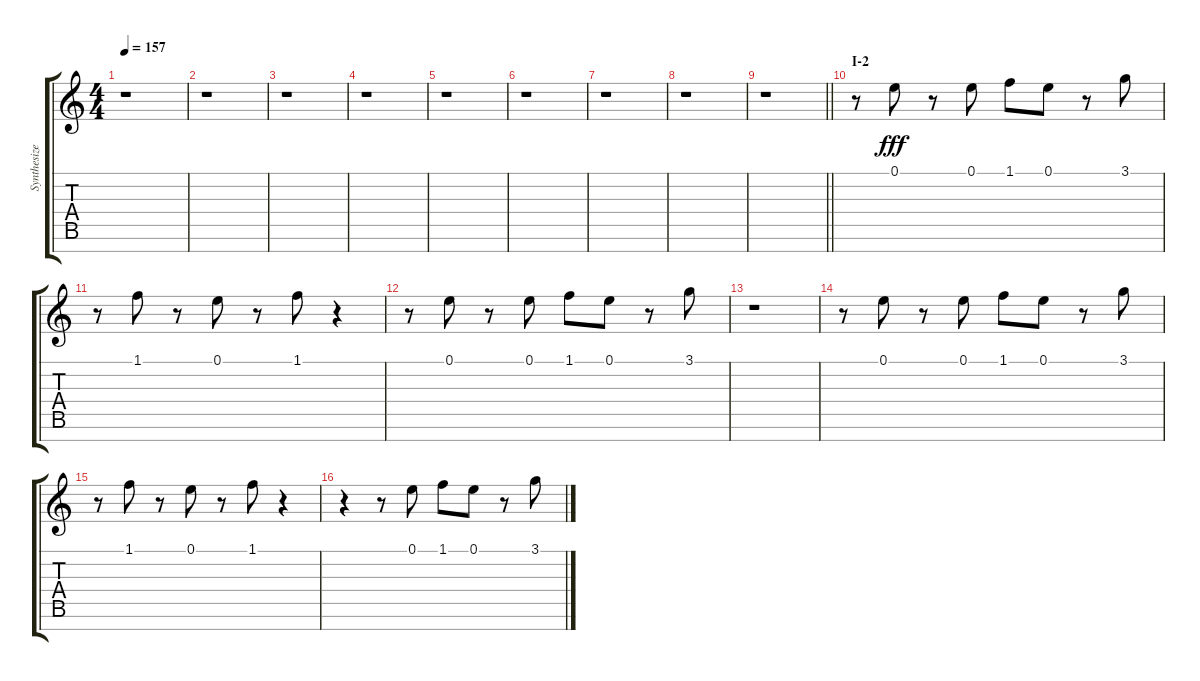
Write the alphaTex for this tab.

\track ("Synthesizer II" "Synthesize") {instrument kalimba}
\staff {score tabs}
\tuning (E5 B4 G4 D4 A3 E3 B2) {hide}
\ts (4 4)
\tempo 157
\clef g2
\ks c
r.1{dy fff} |
r.1 |
r.1 |
r.1 |
r.1 |
r.1 |
r.1 |
r.1 |
\barLineRight lightlight
r.1 |
\section ("" "I-2")
r.8 0.1.8 r.8 0.1.8 1.1.8 0.1.8 r.8 3.1.8 |
r.8 1.1.8 r.8 0.1.8 r.8 1.1.8 r.4 |
r.8 0.1.8 r.8 0.1.8 1.1.8 0.1.8 r.8 3.1.8 |
r.1 |
r.8 0.1.8 r.8 0.1.8 1.1.8 0.1.8 r.8 3.1.8 |
r.8 1.1.8 r.8 0.1.8 r.8 1.1.8 r.4 |
r.4 r.8 0.1.8 1.1.8 0.1.8 r.8 3.1.8
